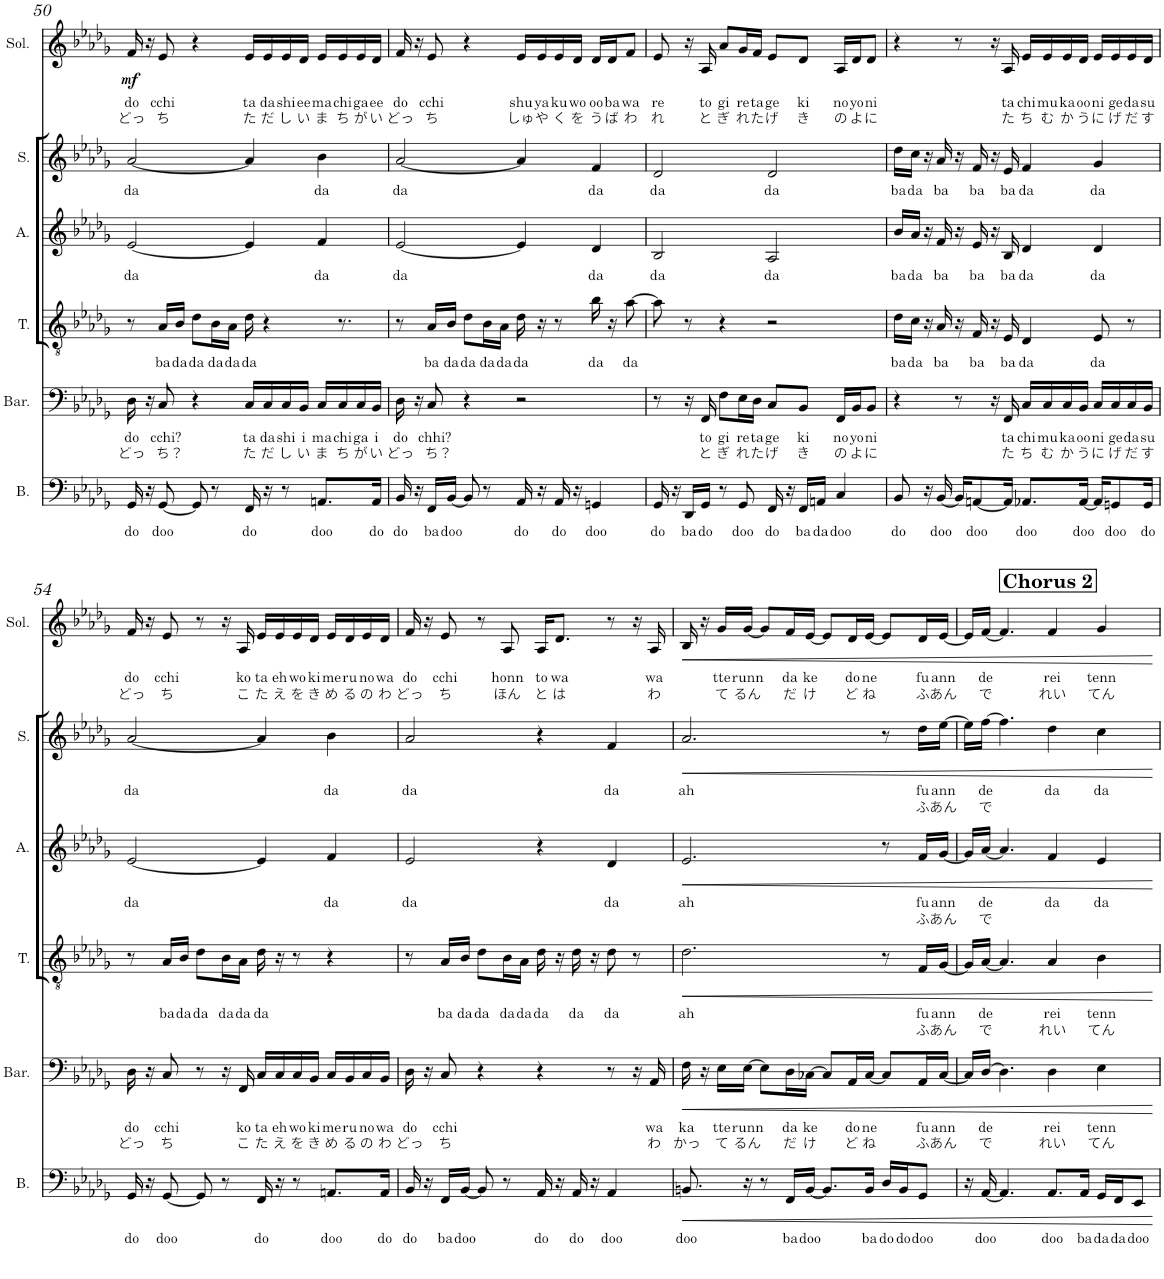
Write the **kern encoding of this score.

**kern	**text	**dynam	**kern	**text	**text	**dynam	**kern	**text	**text	**dynam	**kern	**text	**text	**dynam	**kern	**text	**text	**dynam	**kern	**text	**text	**dynam
*part6	*part6	*part6	*part5	*part5	*part5	*part5	*part4	*part4	*part4	*part4	*part3	*part3	*part3	*part3	*part2	*part2	*part2	*part2	*part1	*part1	*part1	*part1
*staff6	*staff6	*staff6	*staff5	*staff5	*staff5	*staff5	*staff4	*staff4	*staff4	*staff4	*staff3	*staff3	*staff3	*staff3	*staff2	*staff2	*staff2	*staff2	*staff1	*staff1	*staff1	*staff1
*I"Bass	*	*	*I"Baritone	*	*	*	*I"Tenor	*	*	*	*I"Alto	*	*	*	*I"Soprano	*	*	*	*I"Solo	*	*	*
*I'B.	*	*	*I'Bar.	*	*	*	*I'T.	*	*	*	*I'A.	*	*	*	*I'S.	*	*	*	*I'Sol.	*	*	*
!!LO:PB:g=z
*clefF4	*	*	*clefF4	*	*	*	*clefGv2	*	*	*	*clefG2	*	*	*	*clefG2	*	*	*	*clefG2	*	*	*
*k[b-e-a-d-g-]	*	*	*k[b-e-a-d-g-]	*	*	*	*k[b-e-a-d-g-]	*	*	*	*k[b-e-a-d-g-]	*	*	*	*k[b-e-a-d-g-]	*	*	*	*k[b-e-a-d-g-]	*	*	*
*M4/4	*	*	*M4/4	*	*	*	*M4/4	*	*	*	*M4/4	*	*	*	*M4/4	*	*	*	*M4/4	*	*	*
=50	=50	=50	=50	=50	=50	=50	=50	=50	=50	=50	=50	=50	=50	=50	=50	=50	=50	=50	=50	=50	=50	=50
!	!LO:LY:b	!	!	!LO:LY:b	!LO:LY:b	!	!	!	!	!	!	!LO:LY:b	!	!	!	!LO:LY:b	!	!	!	!LO:LY:b	!LO:LY:b	!LO:DY:b
16GG-/	do	.	16D-\	do	どっ	.	8r	.	.	.	[2e-/	da	.	.	[2a-/	da	.	.	16f/	do	どっ	mf
16r	.	.	16r	.	.	.	.	.	.	.	.	.	.	.	.	.	.	.	16r	.	.	.
!	!LO:LY:b	!	!	!LO:LY:b	!LO:LY:b	!	!	!LO:LY:b	!	!	!	!	!	!	!	!	!	!	!	!LO:LY:b	!LO:LY:b	!
[8GG-/	doo	.	8C/	cchi?	ち？	.	16A-/LL	ba	.	.	.	.	.	.	.	.	.	.	8e-/	cchi	ち	.
!	!	!	!	!	!	!	!	!LO:LY:b	!	!	!	!	!	!	!	!	!	!	!	!	!	!
.	.	.	.	.	.	.	16B-/JJ	da	.	.	.	.	.	.	.	.	.	.	.	.	.	.
!	!	!	!	!	!	!	!	!LO:LY:b	!	!	!	!	!	!	!	!	!	!	!	!	!	!
8GG-/]	.	.	4r	.	.	.	8d-\L	da	.	.	.	.	.	.	.	.	.	.	4r	.	.	.
!	!	!	!	!	!	!	!	!LO:LY:b	!	!	!	!	!	!	!	!	!	!	!	!	!	!
8r	.	.	.	.	.	.	16B-\L	da	.	.	.	.	.	.	.	.	.	.	.	.	.	.
!	!	!	!	!	!	!	!	!LO:LY:b	!	!	!	!	!	!	!	!	!	!	!	!	!	!
.	.	.	.	.	.	.	16A-\JJ	da	.	.	.	.	.	.	.	.	.	.	.	.	.	.
!	!LO:LY:b	!	!	!LO:LY:b	!LO:LY:b	!	!	!LO:LY:b	!	!	!	!	!	!	!	!	!	!	!	!LO:LY:b	!LO:LY:b	!
16FF/	do	.	16C/LL	ta	た	.	16d-\	da	.	.	4e-/]	.	.	.	4a-/]	.	.	.	16e-/LL	ta	た	.
!	!	!	!	!LO:LY:b	!LO:LY:b	!	!	!	!	!	!	!	!	!	!	!	!	!	!	!LO:LY:b	!LO:LY:b	!
16r	.	.	16C/	da	だ	.	4r	.	.	.	.	.	.	.	.	.	.	.	16e-/	da	だ	.
!	!	!	!	!LO:LY:b	!LO:LY:b	!	!	!	!	!	!	!	!	!	!	!	!	!	!	!LO:LY:b	!LO:LY:b	!
8r	.	.	16C/	shi	し	.	.	.	.	.	.	.	.	.	.	.	.	.	16e-/	shi	し	.
!	!	!	!	!LO:LY:b	!LO:LY:b	!	!	!	!	!	!	!	!	!	!	!	!	!	!	!LO:LY:b	!LO:LY:b	!
.	.	.	16BB-/JJ	i	い	.	.	.	.	.	.	.	.	.	.	.	.	.	16d-/JJ	ee	い	.
!	!LO:LY:b	!	!	!LO:LY:b	!LO:LY:b	!	!	!	!	!	!	!LO:LY:b	!	!	!	!LO:LY:b	!	!	!	!LO:LY:b	!LO:LY:b	!
8.AAn/L	doo	.	16C/LL	ma	ま	.	.	.	.	.	4f/	da	.	.	4b-\	da	.	.	16e-/LL	ma	ま	.
!	!	!	!	!LO:LY:b	!LO:LY:b	!	!	!	!	!	!	!	!	!	!	!	!	!	!	!LO:LY:b	!LO:LY:b	!
.	.	.	16C/	chi	ち	.	8.r	.	.	.	.	.	.	.	.	.	.	.	16e-/	chi	ち	.
!	!	!	!	!LO:LY:b	!LO:LY:b	!	!	!	!	!	!	!	!	!	!	!	!	!	!	!LO:LY:b	!LO:LY:b	!
.	.	.	16C/	ga	が	.	.	.	.	.	.	.	.	.	.	.	.	.	16e-/	ga	が	.
!	!LO:LY:b	!	!	!LO:LY:b	!LO:LY:b	!	!	!	!	!	!	!	!	!	!	!	!	!	!	!LO:LY:b	!LO:LY:b	!
16AA/Jk	do	.	16BB-/JJ	i	い	.	.	.	.	.	.	.	.	.	.	.	.	.	16d-/JJ	ee	い	.
=51	=51	=51	=51	=51	=51	=51	=51	=51	=51	=51	=51	=51	=51	=51	=51	=51	=51	=51	=51	=51	=51	=51
!	!LO:LY:b	!	!	!LO:LY:b	!LO:LY:b	!	!	!	!	!	!	!LO:LY:b	!	!	!	!LO:LY:b	!	!	!	!LO:LY:b	!LO:LY:b	!
16BB-/	do	.	16D-\	do	どっ	.	8r	.	.	.	[2e-/	da	.	.	[2a-/	da	.	.	16f/	do	どっ	.
16r	.	.	16r	.	.	.	.	.	.	.	.	.	.	.	.	.	.	.	16r	.	.	.
!	!LO:LY:b	!	!	!LO:LY:b	!LO:LY:b	!	!	!LO:LY:b	!	!	!	!	!	!	!	!	!	!	!	!LO:LY:b	!LO:LY:b	!
16FF/LL	ba	.	8C/	chhi?	ち？	.	16A-/LL	ba	.	.	.	.	.	.	.	.	.	.	8e-/	cchi	ち	.
!	!LO:LY:b	!	!	!	!	!	!	!LO:LY:b	!	!	!	!	!	!	!	!	!	!	!	!	!	!
[16BB-/JJ	doo	.	.	.	.	.	16B-/JJ	da	.	.	.	.	.	.	.	.	.	.	.	.	.	.
!	!	!	!	!	!	!	!	!LO:LY:b	!	!	!	!	!	!	!	!	!	!	!	!	!	!
8BB-/]	.	.	4r	.	.	.	8d-\L	da	.	.	.	.	.	.	.	.	.	.	4r	.	.	.
!	!	!	!	!	!	!	!	!LO:LY:b	!	!	!	!	!	!	!	!	!	!	!	!	!	!
8r	.	.	.	.	.	.	16B-\L	da	.	.	.	.	.	.	.	.	.	.	.	.	.	.
!	!	!	!	!	!	!	!	!LO:LY:b	!	!	!	!	!	!	!	!	!	!	!	!	!	!
.	.	.	.	.	.	.	16A-\JJ	da	.	.	.	.	.	.	.	.	.	.	.	.	.	.
!	!LO:LY:b	!	!	!	!	!	!	!LO:LY:b	!	!	!	!	!	!	!	!	!	!	!	!LO:LY:b	!LO:LY:b	!
16AA-/	do	.	2r	.	.	.	16d-\	da	.	.	4e-/]	.	.	.	4a-/]	.	.	.	16e-/LL	shu	しゅ	.
!	!	!	!	!	!	!	!	!	!	!	!	!	!	!	!	!	!	!	!	!LO:LY:b	!LO:LY:b	!
16r	.	.	.	.	.	.	16r	.	.	.	.	.	.	.	.	.	.	.	16e-/	ya	や	.
!	!LO:LY:b	!	!	!	!	!	!	!	!	!	!	!	!	!	!	!	!	!	!	!LO:LY:b	!LO:LY:b	!
16AA-/	do	.	.	.	.	.	8r	.	.	.	.	.	.	.	.	.	.	.	16e-/	ku	く	.
!	!	!	!	!	!	!	!	!	!	!	!	!	!	!	!	!	!	!	!	!LO:LY:b	!LO:LY:b	!
16r	.	.	.	.	.	.	.	.	.	.	.	.	.	.	.	.	.	.	16d-/JJ	wo	を	.
!	!LO:LY:b	!	!	!	!	!	!	!LO:LY:b	!	!	!	!LO:LY:b	!	!	!	!LO:LY:b	!	!	!	!LO:LY:b	!LO:LY:b	!
4GGn/	doo	.	.	.	.	.	16b-\	da	.	.	4d-/	da	.	.	4f/	da	.	.	16d-/LL	oo	う	.
!	!	!	!	!	!	!	!	!	!	!	!	!	!	!	!	!	!	!	!	!LO:LY:b	!LO:LY:b	!
.	.	.	.	.	.	.	16r	.	.	.	.	.	.	.	.	.	.	.	16d-/J	ba	ば	.
!	!	!	!	!	!	!	!	!LO:LY:b	!	!	!	!	!	!	!	!	!	!	!	!LO:LY:b	!LO:LY:b	!
.	.	.	.	.	.	.	[8a-\	da	.	.	.	.	.	.	.	.	.	.	8f/J	wa	わ	.
=52	=52	=52	=52	=52	=52	=52	=52	=52	=52	=52	=52	=52	=52	=52	=52	=52	=52	=52	=52	=52	=52	=52
!	!LO:LY:b	!	!	!	!	!	!	!	!	!	!	!LO:LY:b	!	!	!	!LO:LY:b	!	!	!	!LO:LY:b	!LO:LY:b	!
16GG-/	do	.	8r	.	.	.	8a-\]	.	.	.	2B-/	da	.	.	2d-/	da	.	.	8e-/	re	れ	.
16r	.	.	.	.	.	.	.	.	.	.	.	.	.	.	.	.	.	.	.	.	.	.
!	!LO:LY:b	!	!	!	!	!	!	!	!	!	!	!	!	!	!	!	!	!	!	!	!	!
16DD-/LL	ba	.	16r	.	.	.	8r	.	.	.	.	.	.	.	.	.	.	.	16r	.	.	.
!	!LO:LY:b	!	!	!LO:LY:b	!LO:LY:b	!	!	!	!	!	!	!	!	!	!	!	!	!	!	!LO:LY:b	!LO:LY:b	!
16GG-/JJ	do	.	16FF/	to	と	.	.	.	.	.	.	.	.	.	.	.	.	.	16A-/	to	と	.
!	!	!	!	!LO:LY:b	!LO:LY:b	!	!	!	!	!	!	!	!	!	!	!	!	!	!	!LO:LY:b	!LO:LY:b	!
8r	.	.	8F\L	gi	ぎ	.	4r	.	.	.	.	.	.	.	.	.	.	.	8a-/L	gi	ぎ	.
!	!LO:LY:b	!	!	!LO:LY:b	!LO:LY:b	!	!	!	!	!	!	!	!	!	!	!	!	!	!	!LO:LY:b	!LO:LY:b	!
8GG-/	doo	.	16E-\L	re	れ	.	.	.	.	.	.	.	.	.	.	.	.	.	16g-/L	re	れ	.
!	!	!	!	!LO:LY:b	!LO:LY:b	!	!	!	!	!	!	!	!	!	!	!	!	!	!	!LO:LY:b	!LO:LY:b	!
.	.	.	16D-\JJ	ta	た	.	.	.	.	.	.	.	.	.	.	.	.	.	16f/JJ	ta	た	.
!	!LO:LY:b	!	!	!LO:LY:b	!LO:LY:b	!	!	!	!	!	!	!LO:LY:b	!	!	!	!LO:LY:b	!	!	!	!LO:LY:b	!LO:LY:b	!
16FF/	do	.	8C/L	ge	げ	.	2r	.	.	.	2A-/	da	.	.	2d-/	da	.	.	8e-/L	ge	げ	.
16r	.	.	.	.	.	.	.	.	.	.	.	.	.	.	.	.	.	.	.	.	.	.
!	!LO:LY:b	!	!	!LO:LY:b	!LO:LY:b	!	!	!	!	!	!	!	!	!	!	!	!	!	!	!LO:LY:b	!LO:LY:b	!
16FF/LL	ba	.	8BB-/J	ki	き	.	.	.	.	.	.	.	.	.	.	.	.	.	8d-/J	ki	き	.
!	!LO:LY:b	!	!	!	!	!	!	!	!	!	!	!	!	!	!	!	!	!	!	!	!	!
16AAn/JJ	da	.	.	.	.	.	.	.	.	.	.	.	.	.	.	.	.	.	.	.	.	.
!	!LO:LY:b	!	!	!LO:LY:b	!LO:LY:b	!	!	!	!	!	!	!	!	!	!	!	!	!	!	!LO:LY:b	!LO:LY:b	!
4C/	doo	.	16FF/LL	no	の	.	.	.	.	.	.	.	.	.	.	.	.	.	16A-/LL	no	の	.
!	!	!	!	!LO:LY:b	!LO:LY:b	!	!	!	!	!	!	!	!	!	!	!	!	!	!	!LO:LY:b	!LO:LY:b	!
.	.	.	16BB-/J	yo	よ	.	.	.	.	.	.	.	.	.	.	.	.	.	16d-/J	yo	よ	.
!	!	!	!	!LO:LY:b	!LO:LY:b	!	!	!	!	!	!	!	!	!	!	!	!	!	!	!LO:LY:b	!LO:LY:b	!
.	.	.	8BB-/J	ni	に	.	.	.	.	.	.	.	.	.	.	.	.	.	8d-/J	ni	に	.
=53	=53	=53	=53	=53	=53	=53	=53	=53	=53	=53	=53	=53	=53	=53	=53	=53	=53	=53	=53	=53	=53	=53
!	!LO:LY:b	!	!	!	!	!	!	!LO:LY:b	!	!	!	!LO:LY:b	!	!	!	!LO:LY:b	!	!	!	!	!	!
8BB-/	do	.	4r	.	.	.	16d-\LL	ba	.	.	16b-/LL	ba	.	.	16dd-\LL	ba	.	.	4r	.	.	.
!	!	!	!	!	!	!	!	!LO:LY:b	!	!	!	!LO:LY:b	!	!	!	!LO:LY:b	!	!	!	!	!	!
.	.	.	.	.	.	.	16c\JJ	da	.	.	16a-/JJ	da	.	.	16cc\JJ	da	.	.	.	.	.	.
16r	.	.	.	.	.	.	16r	.	.	.	16r	.	.	.	16r	.	.	.	.	.	.	.
!	!LO:LY:b	!	!	!	!	!	!	!LO:LY:b	!	!	!	!LO:LY:b	!	!	!	!LO:LY:b	!	!	!	!	!	!
[16BB-/	doo	.	.	.	.	.	16A-/	ba	.	.	16f/	ba	.	.	16a-/	ba	.	.	.	.	.	.
16BB-/KL]	.	.	8r	.	.	.	16r	.	.	.	16r	.	.	.	16r	.	.	.	8r	.	.	.
!	!LO:LY:b	!	!	!	!	!	!	!LO:LY:b	!	!	!	!LO:LY:b	!	!	!	!LO:LY:b	!	!	!	!	!	!
[8AAn/	doo	.	.	.	.	.	16F/	ba	.	.	16e-/	ba	.	.	16f/	ba	.	.	.	.	.	.
.	.	.	16r	.	.	.	16r	.	.	.	16r	.	.	.	16r	.	.	.	16r	.	.	.
!	!	!	!	!LO:LY:b	!LO:LY:b	!	!	!LO:LY:b	!	!	!	!LO:LY:b	!	!	!	!LO:LY:b	!	!	!	!LO:LY:b	!LO:LY:b	!
16AA/Jk]	.	.	16FF/	ta	た	.	16E-/	ba	.	.	16B-/	ba	.	.	16e-/	ba	.	.	16A-/	ta	た	.
!	!LO:LY:b	!	!	!LO:LY:b	!LO:LY:b	!	!	!LO:LY:b	!	!	!	!LO:LY:b	!	!	!	!LO:LY:b	!	!	!	!LO:LY:b	!LO:LY:b	!
8.AA-X/L	doo	.	16C/LL	chi	ち	.	4D-/	da	.	.	4d-/	da	.	.	4f/	da	.	.	16e-/LL	chi	ち	.
!	!	!	!	!LO:LY:b	!LO:LY:b	!	!	!	!	!	!	!	!	!	!	!	!	!	!	!LO:LY:b	!LO:LY:b	!
.	.	.	16C/	mu	む	.	.	.	.	.	.	.	.	.	.	.	.	.	16e-/	mu	む	.
!	!	!	!	!LO:LY:b	!LO:LY:b	!	!	!	!	!	!	!	!	!	!	!	!	!	!	!LO:LY:b	!LO:LY:b	!
.	.	.	16C/	ka	か	.	.	.	.	.	.	.	.	.	.	.	.	.	16e-/	ka	か	.
!	!LO:LY:b	!	!	!LO:LY:b	!LO:LY:b	!	!	!	!	!	!	!	!	!	!	!	!	!	!	!LO:LY:b	!LO:LY:b	!
[16AA-/Jk	doo	.	16BB-/JJ	oo	う	.	.	.	.	.	.	.	.	.	.	.	.	.	16d-/JJ	oo	う	.
!	!	!	!	!LO:LY:b	!LO:LY:b	!	!	!LO:LY:b	!	!	!	!LO:LY:b	!	!	!	!LO:LY:b	!	!	!	!LO:LY:b	!LO:LY:b	!
16AA-/KL]	.	.	16C/LL	ni	に	.	8E-/	da	.	.	4d-/	da	.	.	4g-/	da	.	.	16e-/LL	ni	に	.
!	!LO:LY:b	!	!	!LO:LY:b	!LO:LY:b	!	!	!	!	!	!	!	!	!	!	!	!	!	!	!LO:LY:b	!LO:LY:b	!
8GGn/	doo	.	16C/	ge	げ	.	.	.	.	.	.	.	.	.	.	.	.	.	16e-/	ge	げ	.
!	!	!	!	!LO:LY:b	!LO:LY:b	!	!	!	!	!	!	!	!	!	!	!	!	!	!	!LO:LY:b	!LO:LY:b	!
.	.	.	16C/	da	だ	.	8r	.	.	.	.	.	.	.	.	.	.	.	16e-/	da	だ	.
!	!LO:LY:b	!	!	!LO:LY:b	!LO:LY:b	!	!	!	!	!	!	!	!	!	!	!	!	!	!	!LO:LY:b	!LO:LY:b	!
16GG/Jk	do	.	16BB-/JJ	su	す	.	.	.	.	.	.	.	.	.	.	.	.	.	16d-/JJ	su	す	.
!!LO:LB:g=z
=54	=54	=54	=54	=54	=54	=54	=54	=54	=54	=54	=54	=54	=54	=54	=54	=54	=54	=54	=54	=54	=54	=54
!	!LO:LY:b	!	!	!LO:LY:b	!LO:LY:b	!	!	!	!	!	!	!LO:LY:b	!	!	!	!LO:LY:b	!	!	!	!LO:LY:b	!LO:LY:b	!
16GG-/	do	.	16D-\	do	どっ	.	8r	.	.	.	[2e-/	da	.	.	[2a-/	da	.	.	16f/	do	どっ	.
16r	.	.	16r	.	.	.	.	.	.	.	.	.	.	.	.	.	.	.	16r	.	.	.
!	!LO:LY:b	!	!	!LO:LY:b	!LO:LY:b	!	!	!LO:LY:b	!	!	!	!	!	!	!	!	!	!	!	!LO:LY:b	!LO:LY:b	!
[8GG-/	doo	.	8C/	cchi	ち	.	16A-/LL	ba	.	.	.	.	.	.	.	.	.	.	8e-/	cchi	ち	.
!	!	!	!	!	!	!	!	!LO:LY:b	!	!	!	!	!	!	!	!	!	!	!	!	!	!
.	.	.	.	.	.	.	16B-/JJ	da	.	.	.	.	.	.	.	.	.	.	.	.	.	.
!	!	!	!	!	!	!	!	!LO:LY:b	!	!	!	!	!	!	!	!	!	!	!	!	!	!
8GG-/]	.	.	8r	.	.	.	8d-\L	da	.	.	.	.	.	.	.	.	.	.	8r	.	.	.
!	!	!	!	!	!	!	!	!LO:LY:b	!	!	!	!	!	!	!	!	!	!	!	!	!	!
8r	.	.	16r	.	.	.	16B-\L	da	.	.	.	.	.	.	.	.	.	.	16r	.	.	.
!	!	!	!	!LO:LY:b	!LO:LY:b	!	!	!LO:LY:b	!	!	!	!	!	!	!	!	!	!	!	!LO:LY:b	!LO:LY:b	!
.	.	.	16FF/	ko	こ	.	16A-\JJ	da	.	.	.	.	.	.	.	.	.	.	16A-/	ko	こ	.
!	!LO:LY:b	!	!	!LO:LY:b	!LO:LY:b	!	!	!LO:LY:b	!	!	!	!	!	!	!	!	!	!	!	!LO:LY:b	!LO:LY:b	!
16FF/	do	.	16C/LL	ta	た	.	16d-\	da	.	.	4e-/]	.	.	.	4a-/]	.	.	.	16e-/LL	ta	た	.
!	!	!	!	!LO:LY:b	!LO:LY:b	!	!	!	!	!	!	!	!	!	!	!	!	!	!	!LO:LY:b	!LO:LY:b	!
16r	.	.	16C/	eh	え	.	16r	.	.	.	.	.	.	.	.	.	.	.	16e-/	eh	え	.
!	!	!	!	!LO:LY:b	!LO:LY:b	!	!	!	!	!	!	!	!	!	!	!	!	!	!	!LO:LY:b	!LO:LY:b	!
8r	.	.	16C/	wo	を	.	8r	.	.	.	.	.	.	.	.	.	.	.	16e-/	wo	を	.
!	!	!	!	!LO:LY:b	!LO:LY:b	!	!	!	!	!	!	!	!	!	!	!	!	!	!	!LO:LY:b	!LO:LY:b	!
.	.	.	16BB-/JJ	ki	き	.	.	.	.	.	.	.	.	.	.	.	.	.	16d-/JJ	ki	き	.
!	!LO:LY:b	!	!	!LO:LY:b	!LO:LY:b	!	!	!	!	!	!	!LO:LY:b	!	!	!	!LO:LY:b	!	!	!	!LO:LY:b	!LO:LY:b	!
8.AAn/L	doo	.	16C/LL	me	め	.	4r	.	.	.	4f/	da	.	.	4b-\	da	.	.	16e-/LL	me	め	.
!	!	!	!	!LO:LY:b	!LO:LY:b	!	!	!	!	!	!	!	!	!	!	!	!	!	!	!LO:LY:b	!LO:LY:b	!
.	.	.	16BB-/	ru	る	.	.	.	.	.	.	.	.	.	.	.	.	.	16d-/	ru	る	.
!	!	!	!	!LO:LY:b	!LO:LY:b	!	!	!	!	!	!	!	!	!	!	!	!	!	!	!LO:LY:b	!LO:LY:b	!
.	.	.	16C/	no	の	.	.	.	.	.	.	.	.	.	.	.	.	.	16e-/	no	の	.
!	!LO:LY:b	!	!	!LO:LY:b	!LO:LY:b	!	!	!	!	!	!	!	!	!	!	!	!	!	!	!LO:LY:b	!LO:LY:b	!
16AA/Jk	do	.	16BB-/JJ	wa	わ	.	.	.	.	.	.	.	.	.	.	.	.	.	16d-/JJ	wa	わ	.
=55	=55	=55	=55	=55	=55	=55	=55	=55	=55	=55	=55	=55	=55	=55	=55	=55	=55	=55	=55	=55	=55	=55
!	!LO:LY:b	!	!	!LO:LY:b	!LO:LY:b	!	!	!	!	!	!	!LO:LY:b	!	!	!	!LO:LY:b	!	!	!	!LO:LY:b	!LO:LY:b	!
16BB-/	do	.	16D-\	do	どっ	.	8r	.	.	.	2e-/	da	.	.	2a-/	da	.	.	16f/	do	どっ	.
16r	.	.	16r	.	.	.	.	.	.	.	.	.	.	.	.	.	.	.	16r	.	.	.
!	!LO:LY:b	!	!	!LO:LY:b	!LO:LY:b	!	!	!LO:LY:b	!	!	!	!	!	!	!	!	!	!	!	!LO:LY:b	!LO:LY:b	!
16FF/LL	ba	.	8C/	cchi	ち	.	16A-/LL	ba	.	.	.	.	.	.	.	.	.	.	8e-/	cchi	ち	.
!	!LO:LY:b	!	!	!	!	!	!	!LO:LY:b	!	!	!	!	!	!	!	!	!	!	!	!	!	!
[16BB-/JJ	doo	.	.	.	.	.	16B-/JJ	da	.	.	.	.	.	.	.	.	.	.	.	.	.	.
!	!	!	!	!	!	!	!	!LO:LY:b	!	!	!	!	!	!	!	!	!	!	!	!	!	!
8BB-/]	.	.	4r	.	.	.	8d-\L	da	.	.	.	.	.	.	.	.	.	.	8r	.	.	.
!	!	!	!	!	!	!	!	!LO:LY:b	!	!	!	!	!	!	!	!	!	!	!	!LO:LY:b	!LO:LY:b	!
8r	.	.	.	.	.	.	16B-\L	da	.	.	.	.	.	.	.	.	.	.	8A-/	honn	ほん	.
!	!	!	!	!	!	!	!	!LO:LY:b	!	!	!	!	!	!	!	!	!	!	!	!	!	!
.	.	.	.	.	.	.	16A-\JJ	da	.	.	.	.	.	.	.	.	.	.	.	.	.	.
!	!LO:LY:b	!	!	!	!	!	!	!LO:LY:b	!	!	!	!	!	!	!	!	!	!	!	!LO:LY:b	!LO:LY:b	!
16AA-/	do	.	4r	.	.	.	16d-\	da	.	.	4r	.	.	.	4r	.	.	.	16A-/KL	to	と	.
!	!	!	!	!	!	!	!	!	!	!	!	!	!	!	!	!	!	!	!	!LO:LY:b	!LO:LY:b	!
16r	.	.	.	.	.	.	16r	.	.	.	.	.	.	.	.	.	.	.	8.d-/J	wa	は	.
!	!LO:LY:b	!	!	!	!	!	!	!LO:LY:b	!	!	!	!	!	!	!	!	!	!	!	!	!	!
16AA-/	do	.	.	.	.	.	16d-\	da	.	.	.	.	.	.	.	.	.	.	.	.	.	.
16r	.	.	.	.	.	.	16r	.	.	.	.	.	.	.	.	.	.	.	.	.	.	.
!	!LO:LY:b	!	!	!	!	!	!	!LO:LY:b	!	!	!	!LO:LY:b	!	!	!	!LO:LY:b	!	!	!	!	!	!
4AA-/	doo	.	8r	.	.	.	8d-\	da	.	.	4d-/	da	.	.	4f/	da	.	.	8r	.	.	.
.	.	.	16r	.	.	.	8r	.	.	.	.	.	.	.	.	.	.	.	16r	.	.	.
!	!	!	!	!LO:LY:b	!LO:LY:b	!	!	!	!	!	!	!	!	!	!	!	!	!	!	!LO:LY:b	!LO:LY:b	!
.	.	.	16AA-/	wa	わ	.	.	.	.	.	.	.	.	.	.	.	.	.	16A-/	wa	わ	.
=56	=56	=56	=56	=56	=56	=56	=56	=56	=56	=56	=56	=56	=56	=56	=56	=56	=56	=56	=56	=56	=56	=56
!	!LO:LY:b	!LO:HP:b	!	!LO:LY:b	!LO:LY:b	!LO:HP:b	!	!LO:LY:b	!	!LO:HP:b	!	!LO:LY:b	!	!LO:HP:b	!	!LO:LY:b	!	!LO:HP:b	!	!	!	!LO:HP:b
8.BBn/	doo	<	16F\	ka	かっ	<	2.d-\	ah	.	<	2.e-/	ah	.	<	2.a-/	ah	.	<	16B-/	.	.	<
.	.	.	16r	.	.	.	.	.	.	.	.	.	.	.	.	.	.	.	16r	.	.	.
!	!	!	!	!LO:LY:b	!LO:LY:b	!	!	!	!	!	!	!	!	!	!	!	!	!	!	!LO:LY:b	!LO:LY:b	!
.	.	.	16E-\LL	tte	て	.	.	.	.	.	.	.	.	.	.	.	.	.	16g-/LL	tte	て	.
!	!	!	!	!LO:LY:b	!LO:LY:b	!	!	!	!	!	!	!	!	!	!	!	!	!	!	!LO:LY:b	!LO:LY:b	!
16r	.	.	[16E-\JJ	runn	るん	.	.	.	.	.	.	.	.	.	.	.	.	.	[16g-/JJ	runn	るん	.
8r	.	.	8E-\L]	.	.	.	.	.	.	.	.	.	.	.	.	.	.	.	8g-/L]	.	.	.
!	!LO:LY:b	!	!	!LO:LY:b	!LO:LY:b	!	!	!	!	!	!	!	!	!	!	!	!	!	!	!LO:LY:b	!LO:LY:b	!
16FF/LL	ba	.	16D-\L	da	だ	.	.	.	.	.	.	.	.	.	.	.	.	.	16f/L	da	だ	.
!	!LO:LY:b	!	!	!LO:LY:b	!LO:LY:b	!	!	!	!	!	!	!	!	!	!	!	!	!	!	!LO:LY:b	!LO:LY:b	!
[16BB/JJ	doo	.	[16C-X\JJ	ke	け	.	.	.	.	.	.	.	.	.	.	.	.	.	[16e-/JJ	ke	け	.
8.BB/L]	.	.	8C-/L]	.	.	.	.	.	.	.	.	.	.	.	.	.	.	.	8e-/L]	.	.	.
!	!	!	!	!LO:LY:b	!LO:LY:b	!	!	!	!	!	!	!	!	!	!	!	!	!	!	!LO:LY:b	!LO:LY:b	!
.	.	.	16AA-/L	do	ど	.	.	.	.	.	.	.	.	.	.	.	.	.	16d-/L	do	ど	.
!	!LO:LY:b	!	!	!LO:LY:b	!LO:LY:b	!	!	!	!	!	!	!	!	!	!	!	!	!	!	!LO:LY:b	!LO:LY:b	!
16BB/Jk	ba	.	[16C-/JJ	ne	ね	.	.	.	.	.	.	.	.	.	.	.	.	.	[16e-/JJ	ne	ね	.
!	!LO:LY:b	!	!	!	!	!	!	!	!	!	!	!	!	!	!	!	!	!	!	!	!	!
16D-/LL	do	.	8C-/L]	.	.	.	8r	.	.	.	8r	.	.	.	8r	.	.	.	8e-/L]	.	.	.
!	!LO:LY:b	!	!	!	!	!	!	!	!	!	!	!	!	!	!	!	!	!	!	!	!	!
16BB/J	do	.	.	.	.	.	.	.	.	.	.	.	.	.	.	.	.	.	.	.	.	.
!	!LO:LY:b	!	!	!LO:LY:b	!LO:LY:b	!	!	!LO:LY:b	!LO:LY:b	!	!	!LO:LY:b	!LO:LY:b	!	!	!LO:LY:b	!LO:LY:b	!	!	!LO:LY:b	!LO:LY:b	!
8GG-/J	doo	.	16AA-/L	fu	ふ	.	16F/LL	fu	ふ	.	16f/LL	fu	ふ	.	16dd-\LL	fu	ふ	.	16d-/L	fu	ふ	.
!	!	!	!	!LO:LY:b	!LO:LY:b	!	!	!LO:LY:b	!LO:LY:b	!	!	!LO:LY:b	!LO:LY:b	!	!	!LO:LY:b	!LO:LY:b	!	!	!LO:LY:b	!LO:LY:b	!
.	.	.	[16C-/JJ	ann	あん	.	[16G-/JJ	ann	あん	.	[16g-/JJ	ann	あん	.	[16ee-\JJ	ann	あん	.	[16e-/JJ	ann	あん	.
!!LO:REH:place=s1:a:B:cj:fs=14:t=Chorus 2:qo=2
=57	=57	=57	=57	=57	=57	=57	=57	=57	=57	=57	=57	=57	=57	=57	=57	=57	=57	=57	=57	=57	=57	=57
16r	.	.	16C-/LL]	.	.	.	16G-/LL]	.	.	.	16g-/LL]	.	.	.	16ee-\LL]	.	.	.	16e-/LL]	.	.	.
!	!LO:LY:b	!	!	!LO:LY:b	!LO:LY:b	!	!	!LO:LY:b	!LO:LY:b	!	!	!LO:LY:b	!LO:LY:b	!	!	!LO:LY:b	!LO:LY:b	!	!	!LO:LY:b	!LO:LY:b	!
[16AA-/	doo	.	[16D-/JJ	de	で	.	[16A-/JJ	de	で	.	[16a-/JJ	de	で	.	[16ff\JJ	de	で	.	[16f/JJ	de	で	.
4.AA-/]	.	.	4.D-\]	.	.	.	4.A-/]	.	.	.	4.a-/]	.	.	.	4.ff\]	.	.	.	4.f/]	.	.	.
!	!LO:LY:b	!	!	!LO:LY:b	!LO:LY:b	!	!	!LO:LY:b	!LO:LY:b	!	!	!LO:LY:b	!	!	!	!LO:LY:b	!	!	!	!LO:LY:b	!LO:LY:b	!
8.AA-/L	doo	.	4D-\	rei	れい	.	4A-/	rei	れい	.	4f/	da	.	.	4dd-\	da	.	.	4f/	rei	れい	.
!	!LO:LY:b	!	!	!	!	!	!	!	!	!	!	!	!	!	!	!	!	!	!	!	!	!
16AA-/Jk	ba	.	.	.	.	.	.	.	.	.	.	.	.	.	.	.	.	.	.	.	.	.
!	!LO:LY:b	!	!	!LO:LY:b	!LO:LY:b	!	!	!LO:LY:b	!LO:LY:b	!	!	!LO:LY:b	!	!	!	!LO:LY:b	!	!	!	!LO:LY:b	!LO:LY:b	!
16GG-/LL	da	.	4E-\	tenn	てん	.	4B-\	tenn	てん	.	4e-/	da	.	.	4cc\	da	.	.	4g-/	tenn	てん	.
!	!LO:LY:b	!	!	!	!	!	!	!	!	!	!	!	!	!	!	!	!	!	!	!	!	!
16FF/J	da	.	.	.	.	.	.	.	.	.	.	.	.	.	.	.	.	.	.	.	.	.
!	!LO:LY:b	!	!	!	!	!	!	!	!	!	!	!	!	!	!	!	!	!	!	!	!	!
8EE-/J	doo	.	.	.	.	.	.	.	.	.	.	.	.	.	.	.	.	.	.	.	.	.
.	.	[	.	.	.	[	.	.	.	[	.	.	.	[	.	.	.	[	.	.	.	[
=	=	=	=	=	=	=	=	=	=	=	=	=	=	=	=	=	=	=	=	=	=	=
*-	*-	*-	*-	*-	*-	*-	*-	*-	*-	*-	*-	*-	*-	*-	*-	*-	*-	*-	*-	*-	*-	*-
